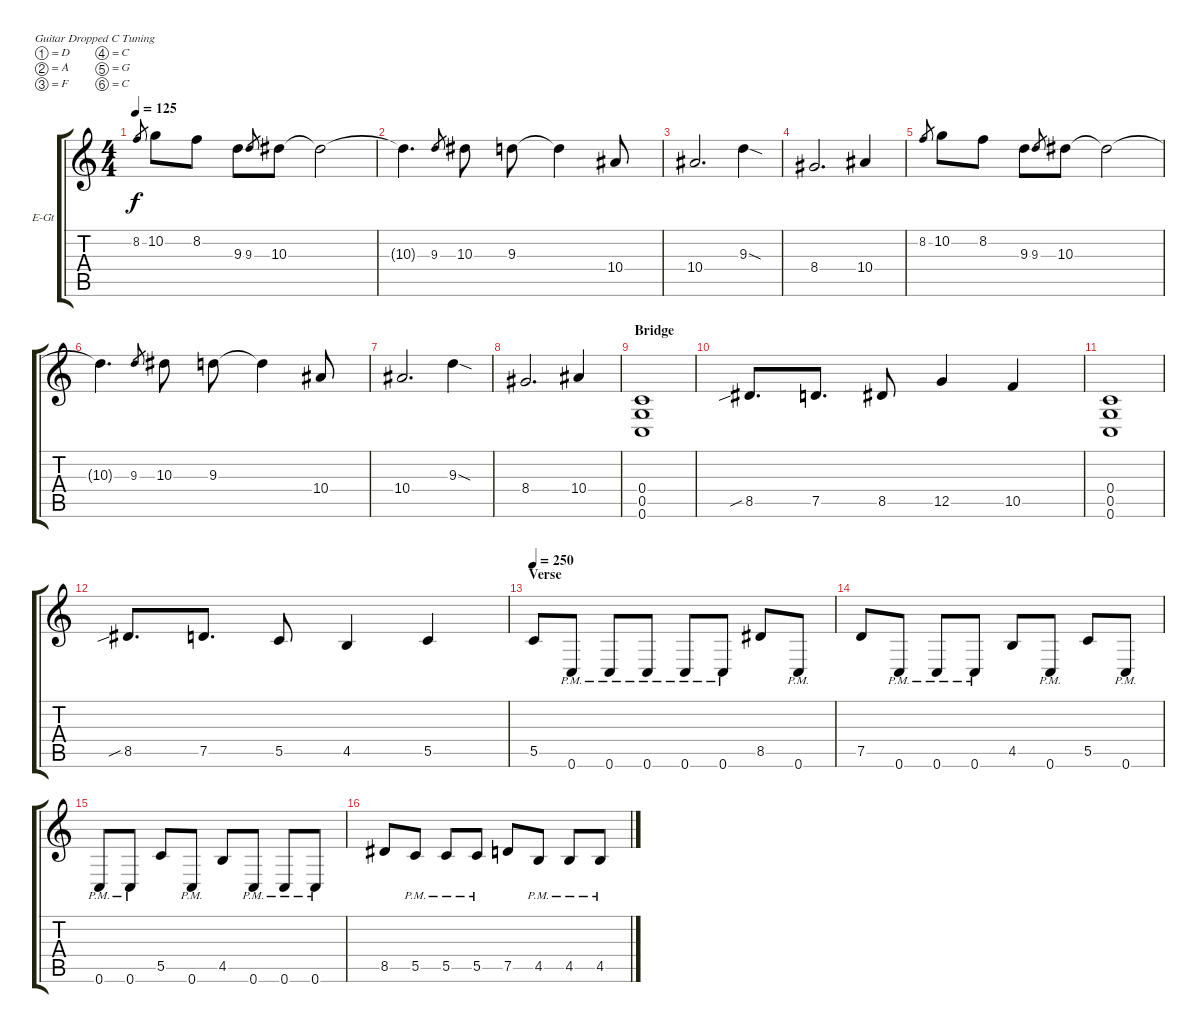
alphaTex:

\defaultSystemsLayout 4
\bracketExtendMode groupsimilarinstruments
\firstSystemTrackNameOrientation horizontal
\otherSystemsTrackNameOrientation horizontal
\track ("Guitar 1" "E-Gt") {instrument distortionguitar}
\staff {score tabs}
\tuning (D4 A3 F3 C3 G2 C2)
\ts (4 4)
\tempo 125
\clef g2
\ks c
8.2.8{gr dy f} 10.2.8 8.2.8 9.3.8 9.3.8{gr} 10.3.8 10.3{t}.2 |
10.3{t}.4{d} 9.3.8{gr} 10.3.8 9.3.8 9.3{t}.4 10.4.8 |
10.4.2{d} 9.3{sod}.4 |
\scale
0.477367 8.4.2{d} 10.4.4 |
\scale
0.522828 8.2.8{gr} 10.2.8 8.2.8 9.3.8 9.3.8{gr} 10.3.8 10.3{t}.2 |
\scale
0.504638 10.3{t}.4{d} 9.3.8{gr} 10.3.8 9.3.8 9.3{t}.4 10.4.8 |
\scale
0.494392 10.4.2{d} 9.3{sod}.4 |
8.4.2{d} 10.4.4 |
\section ("" "Bridge")
(0.6 0.5 0.4).1 |
8.5{sib}.8{d} 7.5.8{d} 8.5.8 12.5.4 10.5.4 |
(0.6 0.5 0.4).1 |
8.5{sib}.8{d} 7.5.8{d} 5.5.8 4.5.4 5.5.4 |
\section ("" "Verse")
\tempo 250
5.5.8 0.6{pm}.8 0.6{pm}.8 0.6{pm}.8 0.6{pm}.8 0.6{pm}.8 8.5.8 0.6{pm}.8 |
7.5.8 0.6{pm}.8 0.6{pm}.8 0.6{pm}.8 4.5.8 0.6{pm}.8 5.5.8 0.6{pm}.8 |
0.6{pm}.8 0.6{pm}.8 5.5.8 0.6{pm}.8 4.5.8 0.6{pm}.8 0.6{pm}.8 0.6{pm}.8 |
8.5.8 5.5{pm}.8 5.5{pm}.8 5.5{pm}.8 7.5.8 4.5{pm}.8 4.5{pm}.8 4.5{pm}.8
